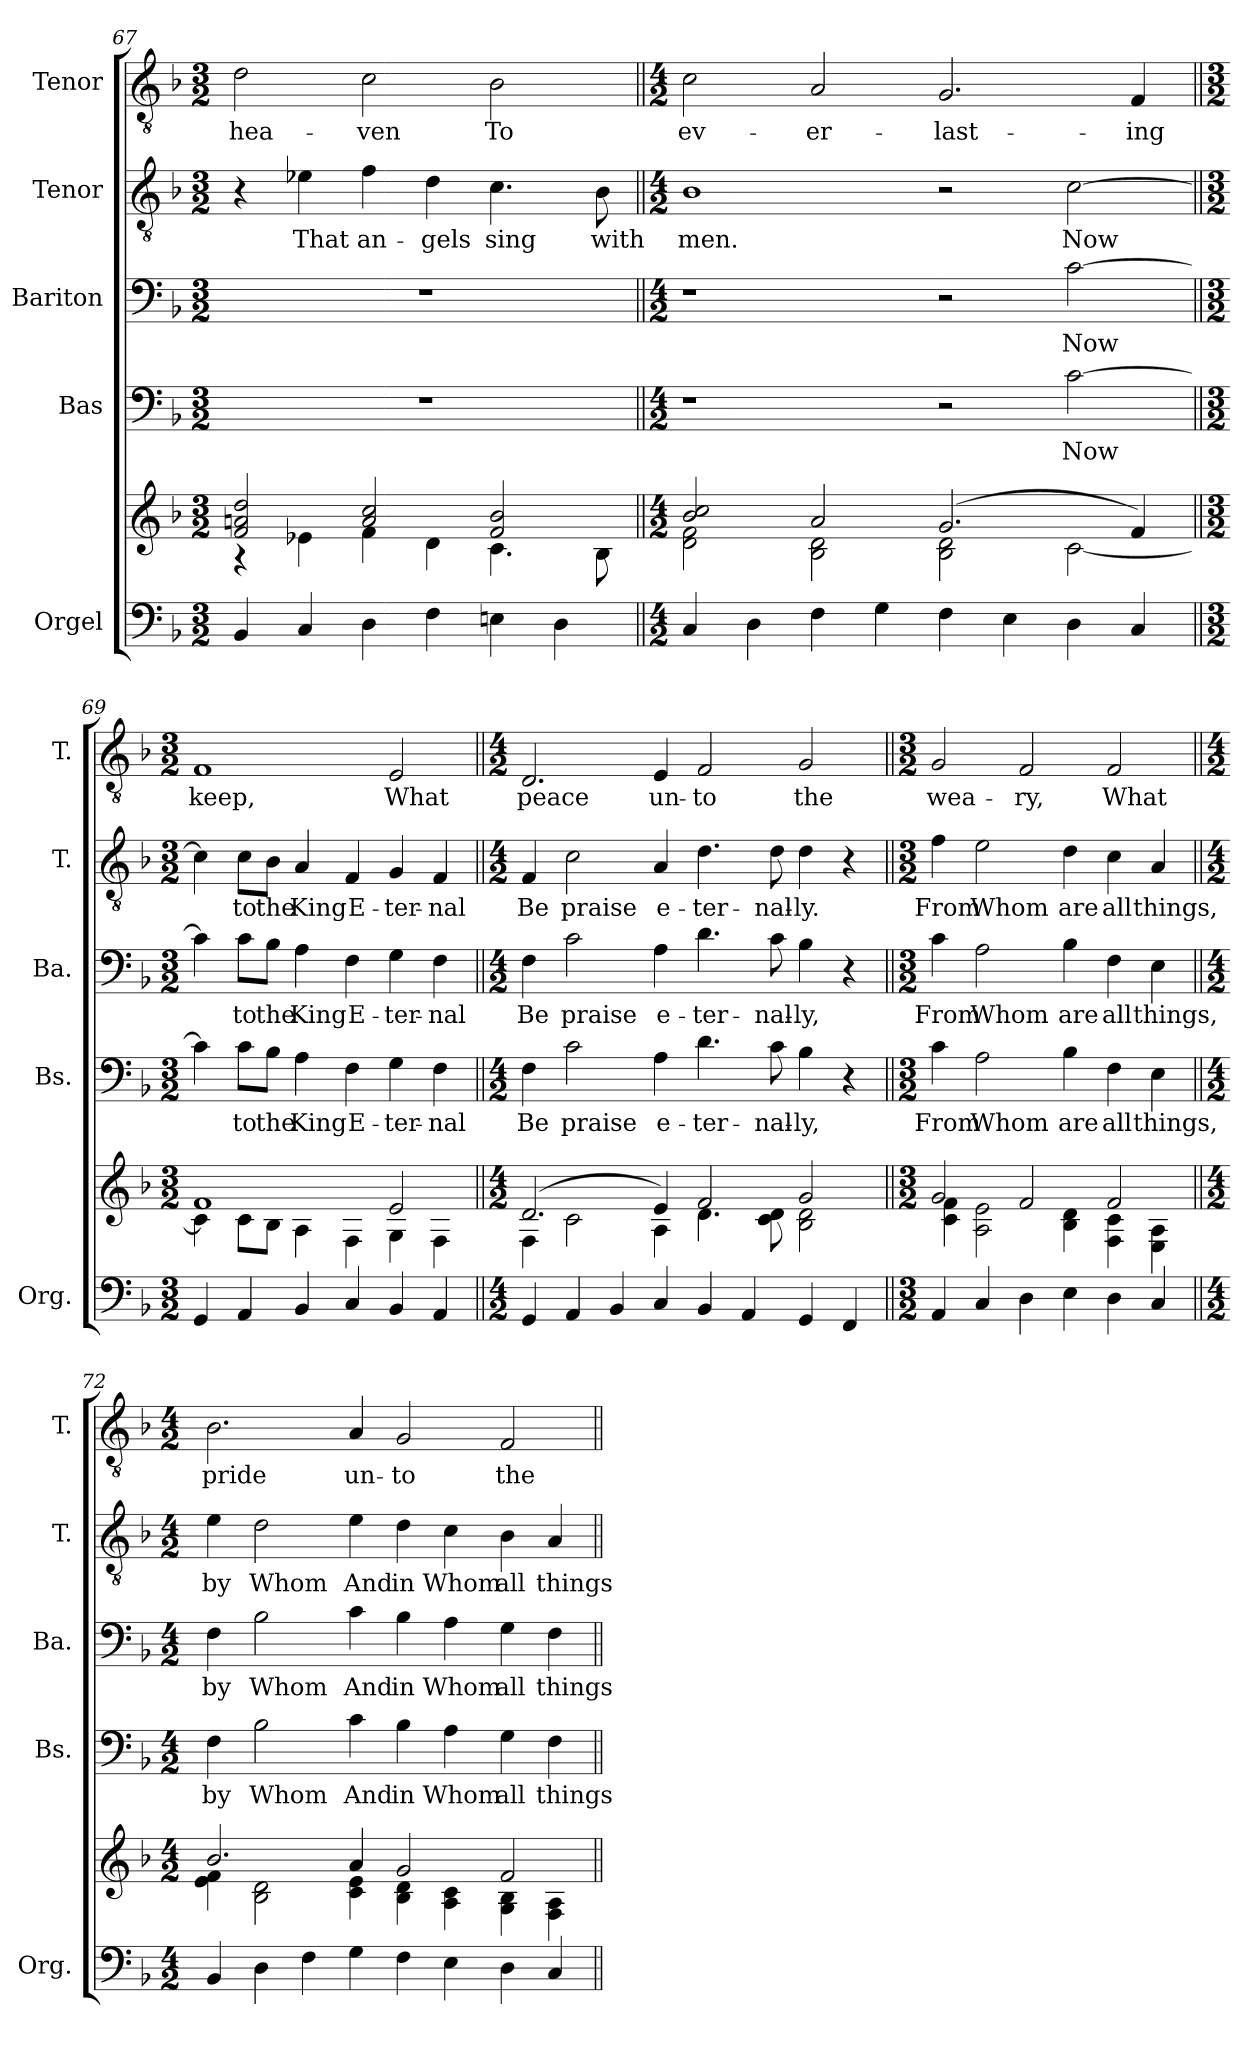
**kern	**kern	**kern	**text	**kern	**text	**kern	**text	**kern	**text
*part5	*part5	*part4	*part4	*part3	*part3	*part2	*part2	*part1	*part1
*staff6	*staff5	*staff4	*staff4	*staff3	*staff3	*staff2	*staff2	*staff1	*staff1
*I"Orgel	*	*I"Bas	*	*I"Bariton	*	*I"Tenor	*	*I"Tenor	*
*I'Org.	*	*I'Bs.	*	*I'Ba.	*	*I'T.	*	*I'T.	*
*clefF4	*clefG2	*clefF4	*	*clefF4	*	*clefGv2	*	*clefGv2	*
*k[b-]	*k[b-]	*k[b-]	*	*k[b-]	*	*k[b-]	*	*k[b-]	*
*M3/2	*M3/2	*M3/2	*	*M3/2	*	*M3/2	*	*M3/2	*
=67	=67	=67	=67	=67	=67	=67	=67	=67	=67
*	*^	*	*	*	*	*	*	*	*
4BB-/	2f/ 2an/ 2dd/	4r	1.r	.	1.r	.	4r	.	2d\	hea-
4C/	.	4e-X\	.	.	.	.	4e-X\	That	.	.
4D\	2a/ 2cc/	4f\	.	.	.	.	4f\	an-	2c\	-ven
4F\	.	4d\	.	.	.	.	4d\	-gels	.	.
4En\	2f/ 2b-/	4.c\	.	.	.	.	4.c\	sing	2B-\	To
4D\	.	.	.	.	.	.	.	.	.	.
.	.	8B-\	.	.	.	.	8B-\	with	.	.
!!LO:LB:g=z
=68||	=68||	=68||	=68||	=68||	=68||	=68||	=68||	=68||	=68||	=68||
*M4/2	*M4/2	*	*M4/2	*	*M4/2	*	*M4/2	*	*M4/2	*
4C/	2b-/ 2cc/	2d\ 2f\	1r	.	1r	.	1B-	men.	2c\	ev-
4D\	.	.	.	.	.	.	.	.	.	.
4F\	2a/	2B-\ 2d\	.	.	.	.	.	.	2A/	-er-
4G\	.	.	.	.	.	.	.	.	.	.
4F\	(2.g/	2B-\ 2d\	2r	.	2r	.	2r	.	2.G/	-last-
4E\	.	.	.	.	.	.	.	.	.	.
4D\	.	[2c\	[2c\	Now	[2c\	Now	[2c\	Now	.	.
4C/	4f/)	.	.	.	.	.	.	.	4F/	-ing
=69||	=69||	=69||	=69||	=69||	=69||	=69||	=69||	=69||	=69||	=69||
*M3/2	*M3/2	*	*M3/2	*	*M3/2	*	*M3/2	*	*M3/2	*
4GG/	1f	4c\]	4c\]	.	4c\]	.	4c\]	.	1F	keep,
4AA/	.	8c\L	8c\L	to	8c\L	to	8c\L	to	.	.
.	.	8B-\J	8B-\J	the	8B-\J	the	8B-\J	the	.	.
4BB-/	.	4A\	4A\	King	4A\	King	4A/	King	.	.
4C/	.	4F\	4F\	E-	4F\	E-	4F/	E-	.	.
4BB-/	2e/	4G\	4G\	-ter-	4G\	-ter-	4G/	-ter-	2E/	What
4AA/	.	4F\	4F\	-nal	4F\	-nal	4F/	-nal	.	.
=70||	=70||	=70||	=70||	=70||	=70||	=70||	=70||	=70||	=70||	=70||
*M4/2	*M4/2	*	*M4/2	*	*M4/2	*	*M4/2	*	*M4/2	*
4GG/	(2.d/	4F\	4F\	Be	4F\	Be	4F/	Be	2.D/	peace
4AA/	.	2c\	2c\	praise	2c\	praise	2c\	praise	.	.
4BB-/	.	.	.	.	.	.	.	.	.	.
4C/	4e/)	4A\	4A\	e-	4A\	e-	4A/	e-	4E/	un-
4BB-/	2f/	4.d\	4.d\	-ter-	4.d\	-ter-	4.d\	-ter-	2F/	-to
4AA/	.	.	.	.	.	.	.	.	.	.
.	.	8c\ 8d\	8c\	-nal-	8c\	-nal-	8d\	-nal-	.	.
4GG/	2g/	2B-\ 2d\	4B-\	-ly,	4B-\	-ly,	4d\	-ly.	2G/	the
4FF/	.	.	4r	.	4r	.	4r	.	.	.
!!LO:PB:g=z
=71||	=71||	=71||	=71||	=71||	=71||	=71||	=71||	=71||	=71||	=71||
*M3/2	*M3/2	*	*M3/2	*	*M3/2	*	*M3/2	*	*M3/2	*
4AA/	2g/	4c\ 4f\	4c\	From	4c\	From	4f\	From	2G/	wea-
4C/	.	2A\ 2e\	2A\	Whom	2A\	Whom	2e\	Whom	.	.
4D\	2f/	.	.	.	.	.	.	.	2F/	-ry,
4E\	.	4B-\ 4d\	4B-\	are	4B-\	are	4d\	are	.	.
4D\	2f/	4F\ 4c\	4F\	all	4F\	all	4c\	all	2F/	What
4C/	.	4E\ 4A\	4E\	things,	4E\	things,	4A/	things,	.	.
=72||	=72||	=72||	=72||	=72||	=72||	=72||	=72||	=72||	=72||	=72||
*M4/2	*M4/2	*	*M4/2	*	*M4/2	*	*M4/2	*	*M4/2	*
4BB-/	2.b-/	4e\ 4f\	4F\	by	4F\	by	4e\	by	2.B-\	pride
4D\	.	2B-\ 2d\	2B-\	Whom	2B-\	Whom	2d\	Whom	.	.
4F\	.	.	.	.	.	.	.	.	.	.
4G\	4a/	4c\ 4e\	4c\	And	4c\	And	4e\	And	4A/	un-
4F\	2g/	4B-\ 4d\	4B-\	in	4B-\	in	4d\	in	2G/	-to
4E\	.	4A\ 4c\	4A\	Whom	4A\	Whom	4c\	Whom	.	.
4D\	2f/	4G\ 4B-\	4G\	all	4G\	all	4B-\	all	2F/	the
4C/	.	4F\ 4A\	4F\	things	4F\	things	4A/	things	.	.
*	*v	*v	*	*	*	*	*	*	*	*
=||	=||	=||	=||	=||	=||	=||	=||	=||	=||
*-	*-	*-	*-	*-	*-	*-	*-	*-	*-
